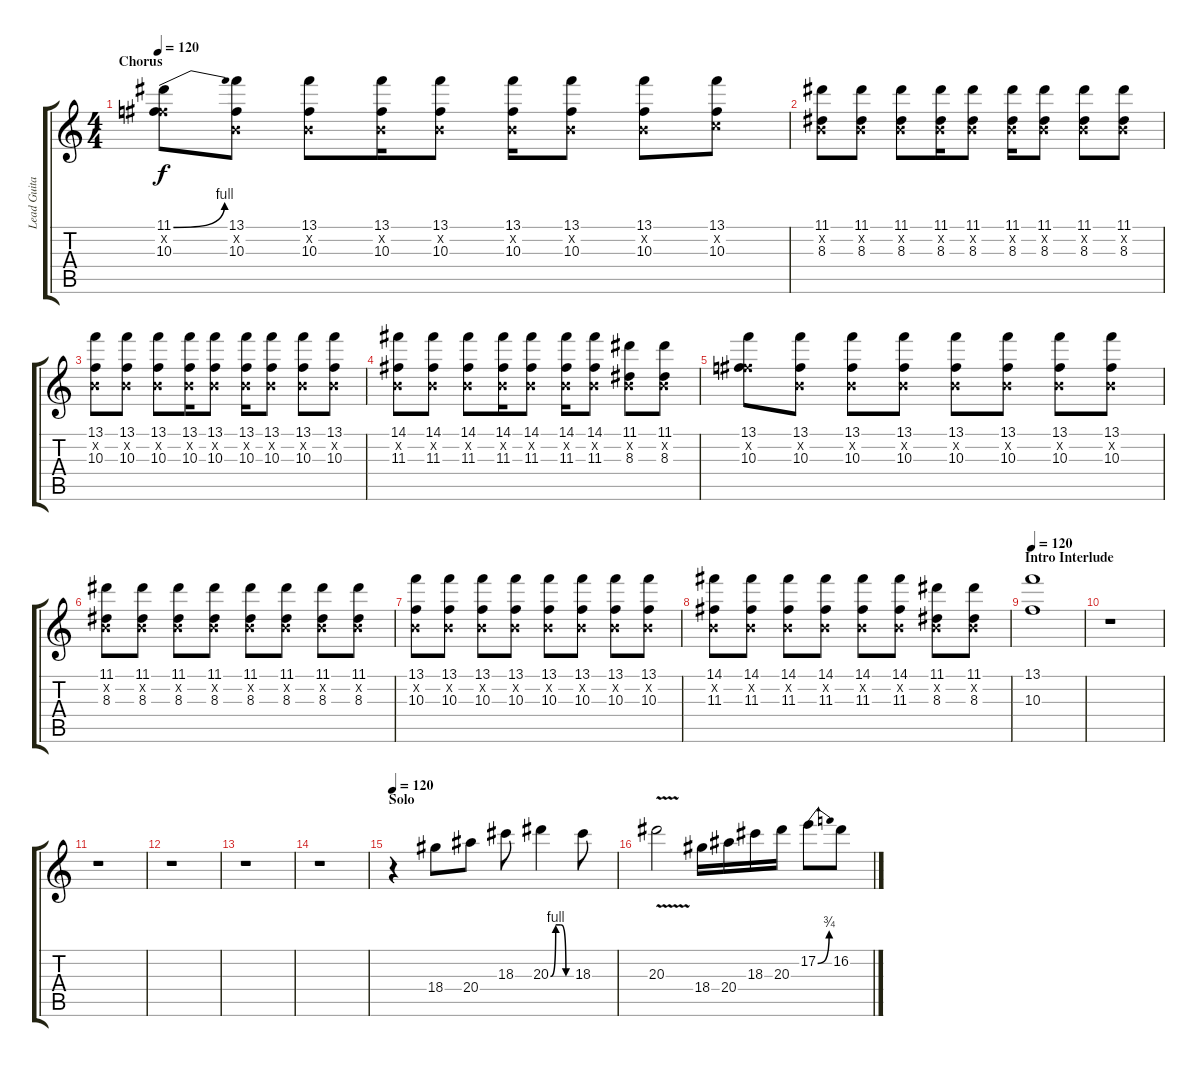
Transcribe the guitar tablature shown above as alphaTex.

\track ("Lead Guitar" "Lead Guita") {instrument overdrivenguitar}
\staff {score tabs}
\tuning (E4 B3 G3 D3 A2 E2) {hide}
\ts (4 4)
\section ("" "Chorus")
\tempo 120
\clef g2
\ks c
(11.1{be (bend 0 0 60 4)} 7.2{x} 10.3).8{dy f volume 4} (13.1 0.2{x} 10.3).8 (13.1 0.2{x} 10.3).8 (13.1 0.2{x} 10.3).16 (13.1 0.2{x} 10.3).8 (13.1 0.2{x} 10.3).16 (13.1 0.2{x} 10.3).8 (13.1 0.2{x} 10.3).8 (13.1 1.2{x} 10.3).8 |
(11.1 0.2{x} 8.3).8 (11.1 0.2{x} 8.3).8 (11.1 0.2{x} 8.3).8 (11.1 0.2{x} 8.3).16 (11.1 0.2{x} 8.3).8 (11.1 0.2{x} 8.3).16 (11.1 0.2{x} 8.3).8 (11.1 0.2{x} 8.3).8 (11.1 0.2{x} 8.3).8 |
(13.1 0.2{x} 10.3).8 (13.1 0.2{x} 10.3).8 (13.1 0.2{x} 10.3).8 (13.1 0.2{x} 10.3).16 (13.1 0.2{x} 10.3).8 (13.1 0.2{x} 10.3).16 (13.1 0.2{x} 10.3).8 (13.1 0.2{x} 10.3).8 (13.1 0.2{x} 10.3).8 |
(14.1 0.2{x} 11.3).8 (14.1 0.2{x} 11.3).8 (14.1 0.2{x} 11.3).8 (14.1 0.2{x} 11.3).16 (14.1 0.2{x} 11.3).8 (14.1 0.2{x} 11.3).16 (14.1 0.2{x} 11.3).8 (11.1 0.2{x} 8.3).8 (11.1 0.2{x} 8.3).8 |
(13.1 7.2{x} 10.3).8{volume 4} (13.1 0.2{x} 10.3).8 (13.1 0.2{x} 10.3).8 (13.1 0.2{x} 10.3).8 (13.1 0.2{x} 10.3).8 (13.1 0.2{x} 10.3).8 (13.1 0.2{x} 10.3).8 (13.1 0.2{x} 10.3).8 |
(11.1 0.2{x} 8.3).8 (11.1 0.2{x} 8.3).8 (11.1 0.2{x} 8.3).8 (11.1 0.2{x} 8.3).8 (11.1 0.2{x} 8.3).8 (11.1 0.2{x} 8.3).8 (11.1 0.2{x} 8.3).8 (11.1 0.2{x} 8.3).8 |
(13.1 0.2{x} 10.3).8 (13.1 0.2{x} 10.3).8 (13.1 0.2{x} 10.3).8 (13.1 0.2{x} 10.3).8 (13.1 0.2{x} 10.3).8 (13.1 0.2{x} 10.3).8 (13.1 0.2{x} 10.3).8 (13.1 0.2{x} 10.3).8 |
(14.1 0.2{x} 11.3).8 (14.1 0.2{x} 11.3).8 (14.1 0.2{x} 11.3).8 (14.1 0.2{x} 11.3).8 (14.1 0.2{x} 11.3).8 (14.1 0.2{x} 11.3).8 (11.1 0.2{x} 8.3).8 (11.1 0.2{x} 8.3).8 |
\section ("" "Intro Interlude")
\tempo 120
(13.1 10.3).1{volume 0} |
r.1 |
r.1 |
r.1 |
r.1 |
r.1 |
\section ("" "Solo")
\tempo 120
r.4{volume 12} 18.4.8 20.4.8 18.3.8 20.3{be (custom 0 0 15 4 30 4 45 0 60 0)}.4 18.3.8 |
20.3{v}.2 18.4.16 20.4.16 18.3.16 20.3.16 17.2{be (bend 0 0 60 3)}.8 16.2.8
